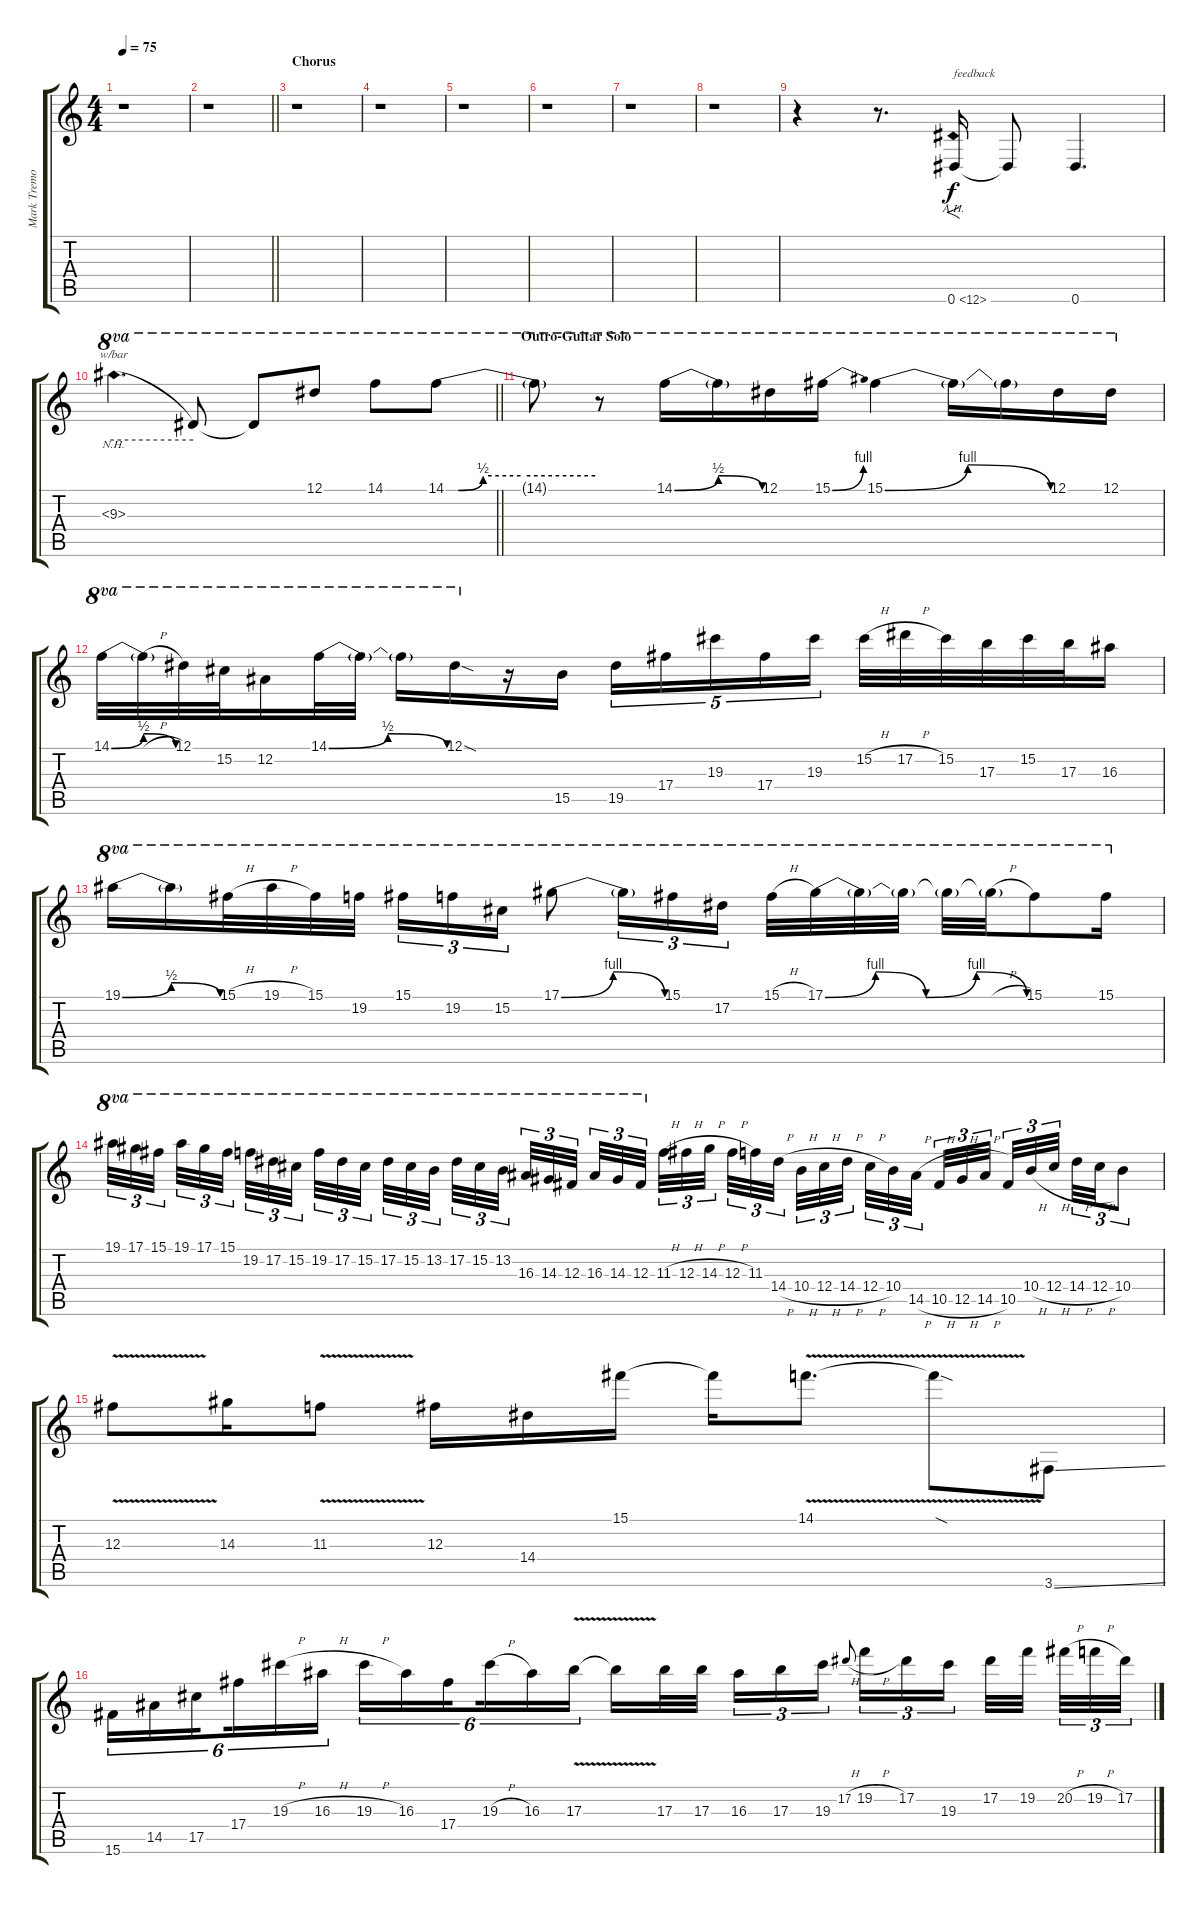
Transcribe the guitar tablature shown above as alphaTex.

\track ("Mark Tremonti" "Mark Tremo") {instrument distortionguitar}
\staff {score tabs}
\tuning (Eb4 Bb3 Gb3 Db3 Ab2 Eb2) {hide}
\ts (4 4)
\tempo 75
\clef g2
\ks c
r.1{dy f} |
\barLineRight lightlight
r.1 |
\section ("" "Chorus")
r.1 |
r.1 |
r.1 |
r.1 |
r.1 |
r.1 |
r.4 r.8{d} 0.6{ah 12}.16{f txt "feedback"} 0.6{t}.8 0.6.4{d} |
\barLineRight lightlight
9.3{nh}.4{d tbe (hold default 0 0 60 0) ot 8va} 9.3{t}.8{ot 8va} 9.3{t}.8{ot 8va} 12.1.8{ot 8va} 14.1.8{ot 8va} 14.1{be (custom 0 0 5 0 15 2 30 2 60 2)}.8{ot 8va} |
\section ("" "Outro-Guitar Solo")
14.1{t}.8{ot 8va} r.8{ot 8va} 14.1{be (bendrelease 0 0 30 2 30 2 60 0)}.16{ot 8va} 14.1{t}.16{ot 8va} 12.1.16{ot 8va} 15.1{be (bend 0 0 60 4)}.16{ot 8va} 15.1{be (bendrelease 0 0 10 4 50 4 60 0)}.4{ot 8va} 15.1{t}.16{ot 8va} 15.1{t}.16{ot 8va} 12.1.16{ot 8va} 12.1.16{ot 8va} |
14.1{be (bendrelease 0 0 30 2 30 2 60 0)}.32{ot 8va} 14.1{h t}.32{ot 8va} 12.1.32{ot 8va} 15.2.32{ot 8va} 12.2.16{ot 8va} 14.1{be (bendrelease 0 0 30 2 30 2 60 0)}.32{ot 8va} 14.1{t}.32{ot 8va} 14.1{t}.16{ot 8va} 12.1{sod}.16{ot 8va} r.16 15.5.16 19.5.16{tu (5 4)} 17.4.16{tu (5 4)} 19.3.16{tu (5 4)} 17.4.16{tu (5 4)} 19.3.16{tu (5 4)} 15.2{h}.32 17.2{h}.32 15.2.32 17.3.32 15.2.32 17.3.32 16.3.16 |
19.1{be (bendrelease 0 0 30 2 30 2 60 0)}.16{ot 8va} 19.1{t}.16{ot 8va} 15.1{h}.32{ot 8va} 19.1{h}.32{ot 8va} 15.1.32{ot 8va} 19.2.32{ot 8va} 15.1.16{tu (3 2) ot 8va} 19.2.16{tu (3 2) ot 8va} 15.2.16{tu (3 2) ot 8va} 17.1{be (bendrelease 0 0 30 4 30 4 60 0)}.8{ot 8va} 17.1{t}.16{tu (3 2) ot 8va} 15.1.16{tu (3 2) ot 8va} 17.2.16{tu (3 2) ot 8va beam splitsecondary} 15.1{h}.32{ot 8va} 17.1{be (custom 0 0 15 4 30 0 45 4 60 0)}.32{ot 8va} 17.1{t}.32{ot 8va} 17.1{t}.32{ot 8va} 17.1{t}.32{ot 8va} 17.1{h t}.32{ot 8va} 15.1.8{ot 8va} 15.1.16{ot 8va} |
19.1.32{tu (3 2) ot 8va} 17.1.32{tu (3 2) ot 8va} 15.1.32{tu (3 2) ot 8va beam splitsecondary} 19.1.32{tu (3 2) ot 8va} 17.1.32{tu (3 2) ot 8va} 15.1.32{tu (3 2) ot 8va beam splitsecondary} 19.2.32{tu (3 2) ot 8va} 17.2.32{tu (3 2) ot 8va} 15.2.32{tu (3 2) ot 8va beam splitsecondary} 19.2.32{tu (3 2) ot 8va} 17.2.32{tu (3 2) ot 8va} 15.2.32{tu (3 2) ot 8va} 17.2.32{tu (3 2) ot 8va} 15.2.32{tu (3 2) ot 8va} 13.2.32{tu (3 2) ot 8va beam splitsecondary} 17.2.32{tu (3 2) ot 8va} 15.2.32{tu (3 2) ot 8va} 13.2.32{tu (3 2) ot 8va beam splitsecondary} 16.3.32{tu (3 2) ot 8va} 14.3.32{tu (3 2) ot 8va} 12.3.32{tu (3 2) ot 8va beam splitsecondary} 16.3.32{tu (3 2) ot 8va} 14.3.32{tu (3 2) ot 8va} 12.3.32{tu (3 2) ot 8va} 11.3{h}.32{tu (3 2)} 12.3{h}.32{tu (3 2)} 14.3{h}.32{tu (3 2) beam splitsecondary} 12.3{h}.32{tu (3 2)} 11.3.32{tu (3 2)} 14.4{h}.32{tu (3 2) beam splitsecondary} 10.4{h}.32{tu (3 2)} 12.4{h}.32{tu (3 2)} 14.4{h}.32{tu (3 2) beam splitsecondary} 12.4{h}.32{tu (3 2)} 10.4.32{tu (3 2)} 14.5{h}.32{tu (3 2)} 10.5{h}.32{tu (3 2)} 12.5{h}.32{tu (3 2)} 14.5{h}.32{tu (3 2) beam splitsecondary} 10.5.32{tu (3 2)} 10.4{h}.32{tu (3 2)} 12.4{h}.32{tu (3 2) beam splitsecondary} 14.4{h}.32{tu (3 2)} 12.4{h}.32{tu (3 2)} 10.4.8{tu (3 2)} |
12.3{v}.8 14.3.16 11.3{v}.8 12.3.16 14.4.16 15.1.16 15.1{t}.16 14.1{v}.8{d} 14.1{sod t}.8 3.6{ss}.8 |
15.6.16{tu (6 4)} 14.5.16{tu (6 4)} 17.5.16{tu (6 4) beam splitsecondary} 17.4.16{tu (6 4)} 19.3{h}.16{tu (6 4)} 16.3{h}.16{tu (6 4)} 19.3{h}.16{tu (6 4)} 16.3.16{tu (6 4)} 17.4.16{tu (6 4) beam splitsecondary} 19.3{h}.16{tu (6 4)} 16.3.16{tu (6 4)} 17.3{v}.16{tu (6 4)} 17.3{t}.16 17.3.32 17.3.32{beam splitsecondary} 16.3.16{tu (3 2)} 17.3.16{tu (3 2)} 19.3.16{tu (3 2)} 17.2{h}.8{gr onbeat} 19.2{h}.16{tu (3 2)} 17.2.16{tu (3 2)} 19.3.16{tu (3 2) beam splitsecondary} 17.2.32 19.2.32{beam splitsecondary} 20.2{h}.32{tu (3 2)} 19.2{h}.32{tu (3 2)} 17.2.32{tu (3 2)}
